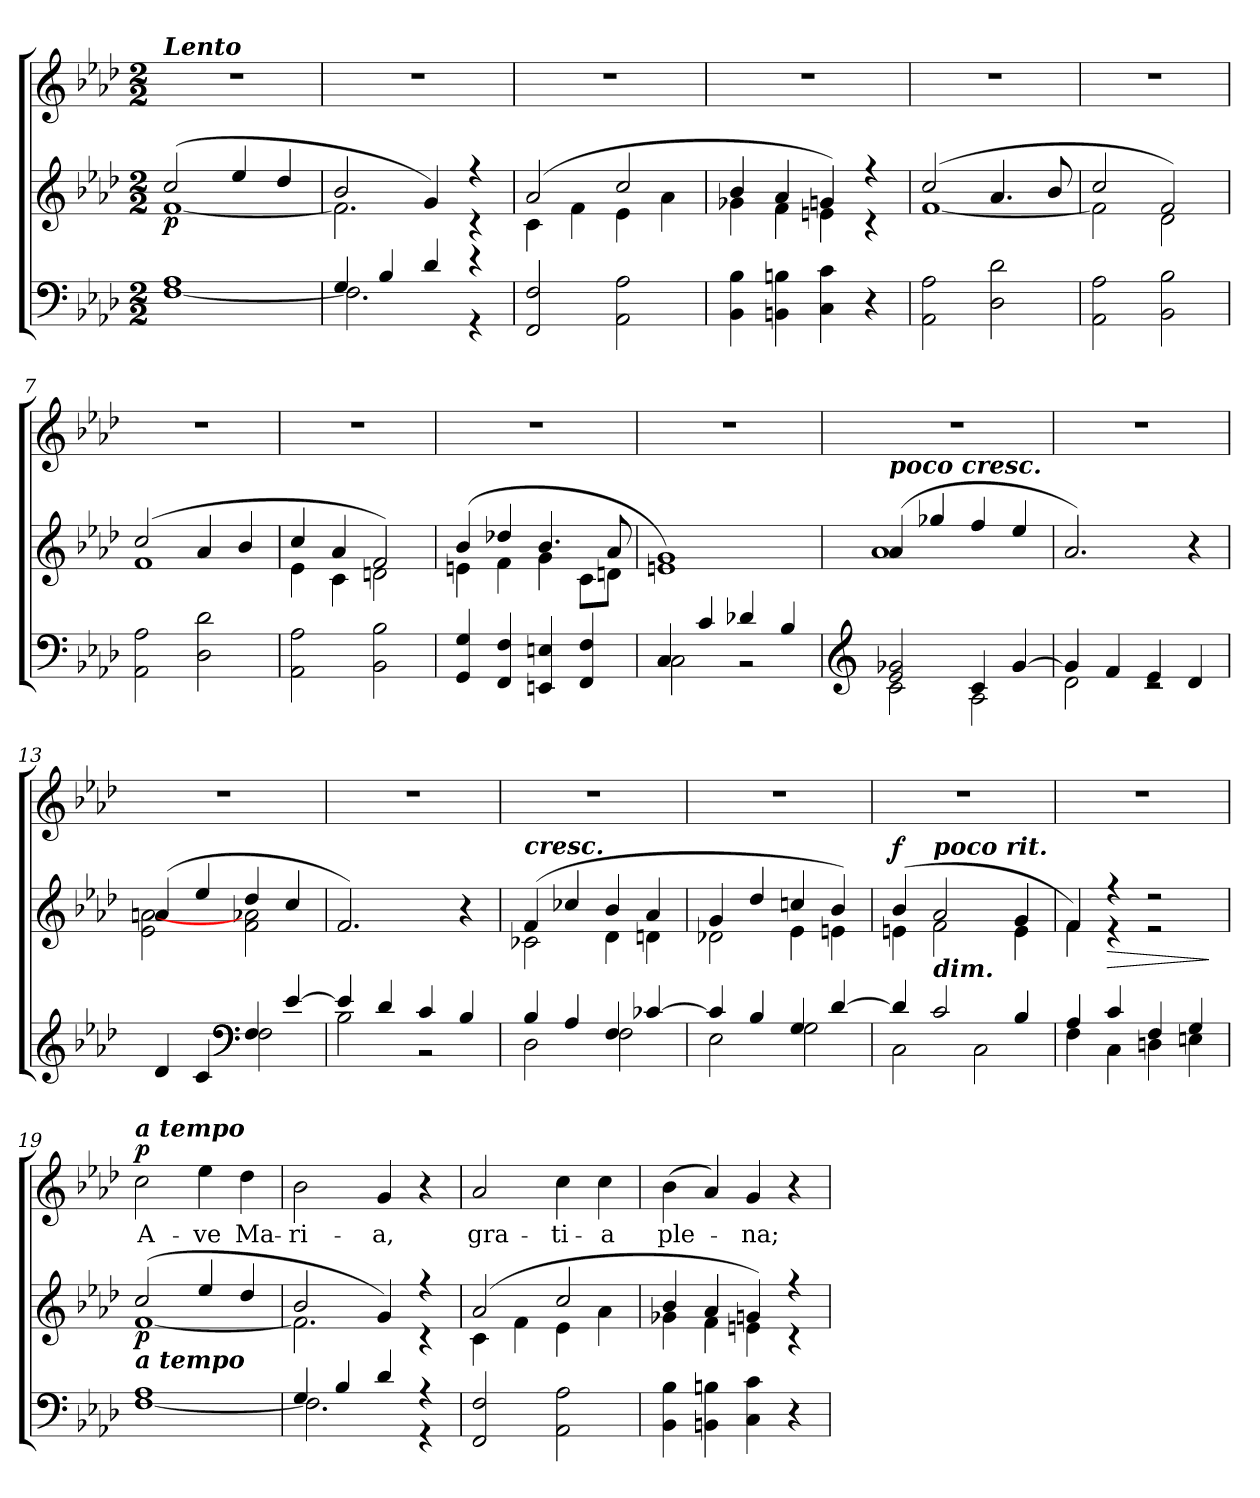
**kern	**kern	**dynam	**kern	**text	**dynam
*part2	*part2	*part2	*part1	*part1	*part1
*staff3	*staff2	*staff2/3	*staff1	*staff1	*staff1
*clefF4	*clefG2	*	*clefG2	*	*
*k[b-e-a-d-]	*k[b-e-a-d-]	*	*k[b-e-a-d-]	*	*
*A-:	*A-:	*	*A-:	*	*
*M2/2	*M2/2	*	*M2/2	*	*
=1	=1	=1	=1	=1	=1
*^	*^	*	*	*	*
!	!	!	!	!	!LO:TX:a:Bi:t=Lento	!	!
!	!	!	!	!LO:DY:b	!	!	!
1A-	[<1F	(2cc/	[<1f	p	1r	.	.
.	.	4ee-/	.	.	.	.	.
.	.	4dd-/	.	.	.	.	.
=2	=2	=2	=2	=2	=2	=2	=2
4G/	2.F\]	2b-/	2.f\]	.	1r	.	.
4B-/	.	.	.	.	.	.	.
4d-/	.	4g/)	.	.	.	.	.
4r	4r	4r	4r	.	.	.	.
*v	*v	*	*	*	*	*	*
=3	=3	=3	=3	=3	=3	=3
2FF/ 2F/	(2a-/	4c\	.	1r	.	.
.	.	4f\	.	.	.	.
2AA-\ 2A-\	2cc/	4e-\	.	.	.	.
.	.	4a-\	.	.	.	.
=4	=4	=4	=4	=4	=4	=4
4BB-\ 4B-\	4b-/	4g-X\	.	1r	.	.
4BBn\ 4Bn\	4a-/	4f\	.	.	.	.
4C\ 4c\	4gn/)	4en\	.	.	.	.
4r	4r	4r	.	.	.	.
=5	=5	=5	=5	=5	=5	=5
2AA-\ 2A-\	(2cc/	[<1f	.	1r	.	.
2D-\ 2d-\	4.a-/	.	.	.	.	.
.	8b-/	.	.	.	.	.
=6	=6	=6	=6	=6	=6	=6
2AA-\ 2A-\	2cc/	2f\]	.	1r	.	.
2BB-\ 2B-\	2f/)	2d-\	.	.	.	.
!!LO:LB:g=z
=7	=7	=7	=7	=7	=7	=7
2AA-\ 2A-\	(2cc/	1f	.	1r	.	.
2D-\ 2d-\	4a-/	.	.	.	.	.
.	4b-/	.	.	.	.	.
=8	=8	=8	=8	=8	=8	=8
2AA-\ 2A-\	4cc/	4e-\	.	1r	.	.
.	4a-/	4c\	.	.	.	.
2BB-\ 2B-\	2f/)	2dn\	.	.	.	.
=9	=9	=9	=9	=9	=9	=9
4GG/ 4G/	(4b-/	4en\	.	1r	.	.
4FF/ 4F/	4dd-X/	4f\	.	.	.	.
4EEn/ 4En/	4.b-/	4g\	.	.	.	.
4FF/ 4F/	.	8c\L	.	.	.	.
.	8a-/	8dn\J	.	.	.	.
=10	=10	=10	=10	=10	=10	=10
*^	*	*	*	*	*	*
4C/	2C\	1g)	1en	.	1r	.	.
4c/	.	.	.	.	.	.	.
4d-X/	2rC	.	.	.	.	.	.
4B-/	.	.	.	.	.	.	.
=11	=11	=11	=11	=11	=11	=11	=11
*clefG2	*	*	*	*	*	*	*
!	!	!LO:TX:a:Bi:t=poco cresc.	!	!	!	!	!
2e-/ 2g-X/	2c\	(4a-/	1a-	.	1r	.	.
.	.	4gg-X/	.	.	.	.	.
4c/	2A-\	4ff/	.	.	.	.	.
[>4g-/	.	4ee-/	.	.	.	.	.
*	*	*v	*v	*	*	*	*
=12	=12	=12	=12	=12	=12	=12
4g-/]	2d-\	2.a-/)	.	1r	.	.
4f/	.	.	.	.	.	.
4e-/	2rc	.	.	.	.	.
4d-/	.	4r	.	.	.	.
!!LO:LB:g=z
=13	=13	=13	=13	=13	=13	=13
*	*	*^	*	*	*	*
4d-/	2ryy	(4an/	2e-\ [<2a\	.	1r	.	.
4c/	.	4ee-/	.	.	.	.	.
*clefF4	*	*	*	*	*	*	*
4F/	2F\	4dd-/	2f\ 2a-\	.	.	.	.
[>4e-/	.	4cc/	.	.	.	.	.
*	*	*v	*v	*	*	*	*
=14	=14	=14	=14	=14	=14	=14
4e-/]	2B-\	2.f/)	.	1r	.	.
4d-/	.	.	.	.	.	.
4c/	2r	.	.	.	.	.
4B-/	.	4r	.	.	.	.
=15	=15	=15	=15	=15	=15	=15
*	*	*^	*	*	*	*
!	!	!LO:TX:a:Bi:t=cresc.	!	!	!	!	!
4B-/	2D-\	(4f/	2c-X\	.	1r	.	.
4A-/	.	4cc-X/	.	.	.	.	.
4F/	2F\	4b-/	4d-\	.	.	.	.
[>4c-X/	.	4a-/	4dn\	.	.	.	.
=16	=16	=16	=16	=16	=16	=16	=16
4c-/]	2E-\	4g/	2d-X\	.	1r	.	.
4B-/	.	4dd-/	.	.	.	.	.
4G/	2G\	4ccn/	4e-\	.	.	.	.
[>4d-/	.	4b-/)	4en\	.	.	.	.
=17	=17	=17	=17	=17	=17	=17	=17
!	!	!	!	!LO:DY:a	!	!	!
4d-/]	2C\	(4b-/	4en\	f	1r	.	.
!	!	!LO:TX:b:Bi:t=dim.	!	!	!	!	!
!	!	!LO:TX:a:Bi:t=poco rit.	!	!	!	!	!
2c/	.	2a-/	2f\	.	.	.	.
.	2C\	.	.	.	.	.	.
4B-/	.	4g/	4e\	.	.	.	.
!!LO:PB:g=z
=18	=18	=18	=18	=18	=18	=18	=18
4A-/	4F\	4f/)	4f\	.	1r	.	.
!	!	!	!	!LO:HP:b	!	!	!
4c/	4C\	4r	4r	>	.	.	.
4F/	4Dn\	2r	2r	.	.	.	.
4G/	4En\	.	.	.	.	.	.
*v	*v	*	*	*	*	*	*
*	*v	*v	*	*	*	*
.	.	]	.	.	.
=19	=19	=19	=19	=19	=19
*^	*^	*	*	*	*
!	!	!	!	!	!LO:TX:a:Bi:t=a tempo	!	!
!	!	!LO:TX:b:Bi:t=a tempo	!	!	!	!	!
!	!	!	!	!LO:DY:b	!	!LO:LY:b	!LO:DY:a
1A-	[<1F	(2cc/	[<1f	p	2cc\	A-	p
!	!	!	!	!	!	!LO:LY:b	!
.	.	4ee-/	.	.	4ee-\	-ve	.
!	!	!	!	!	!	!LO:LY:b	!
.	.	4dd-/	.	.	4dd-\	Ma-	.
=20	=20	=20	=20	=20	=20	=20	=20
!	!	!	!	!	!	!LO:LY:b	!
4G/	2.F\]	2b-/	2.f\]	.	2b-\	-ri-	.
4B-/	.	.	.	.	.	.	.
!	!	!	!	!	!	!LO:LY:b	!
4d-/	.	4g/)	.	.	4g/	-a,	.
4r	4r	4r	4r	.	4r	.	.
=21	=21	=21	=21	=21	=21	=21	=21
!	!	!	!	!	!	!LO:LY:b	!
*v	*v	*	*	*	*	*	*
2FF/ 2F/	(2a-/	4c\	.	2a-/	gra-	.
.	.	4f\	.	.	.	.
!	!	!	!	!	!LO:LY:b	!
2AA-\ 2A-\	2cc/	4e-\	.	4cc\	-ti-	.
!	!	!	!	!	!LO:LY:b	!
.	.	4a-\	.	4cc\	-a	.
=22	=22	=22	=22	=22	=22	=22
!	!	!	!	!	!LO:LY:b	!
4BB-\ 4B-\	4b-/	4g-X\	.	(>4b-\	ple-	.
4BBn\ 4Bn\	4a-/	4f\	.	4a-/)	.	.
!	!	!	!	!	!LO:LY:b	!
4C\ 4c\	4gn/)	4en\	.	4g/	-na;	.
4r	4r	4r	.	4r	.	.
*	*v	*v	*	*	*	*
=	=	=	=	=	=
*-	*-	*-	*-	*-	*-
